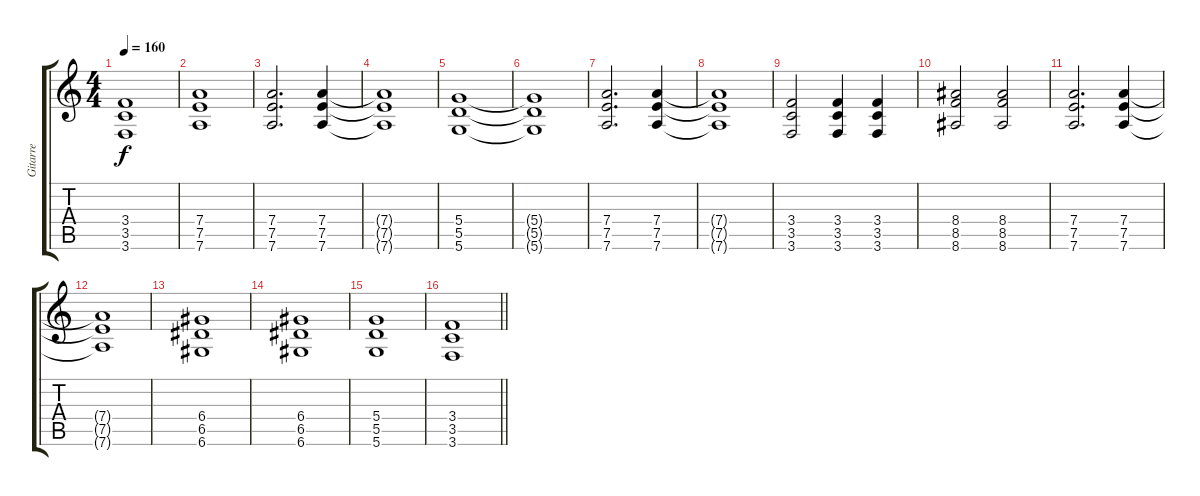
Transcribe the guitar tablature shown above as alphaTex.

\track ("Gitarre" "Gitarre") {instrument distortionguitar}
\staff {score tabs}
\tuning (E4 B3 G3 D3 A2 D2) {hide}
\ts (4 4)
\tempo 160
\clef g2
\ks c
(3.4 3.5 3.6).1{dy f} |
(7.4 7.5 7.6).1 |
(7.4 7.5 7.6).2{d} (7.4 7.5 7.6).4 |
(7.4{t} 7.5{t} 7.6{t}).1 |
(5.4 5.5 5.6).1 |
(5.4{t} 5.5{t} 5.6{t}).1 |
(7.4 7.5 7.6).2{d} (7.4 7.5 7.6).4 |
(7.4{t} 7.5{t} 7.6{t}).1 |
(3.4 3.5 3.6).2 (3.4 3.5 3.6).4 (3.4 3.5 3.6).4 |
(8.4 8.5 8.6).2 (8.4 8.5 8.6).2 |
(7.4 7.5 7.6).2{d} (7.4 7.5 7.6).4 |
(7.4{t} 7.5{t} 7.6{t}).1 |
(6.4 6.5 6.6).1 |
(6.4 6.5 6.6).1 |
(5.4 5.5 5.6).1 |
\barLineRight lightlight
(3.4 3.5 3.6).1
